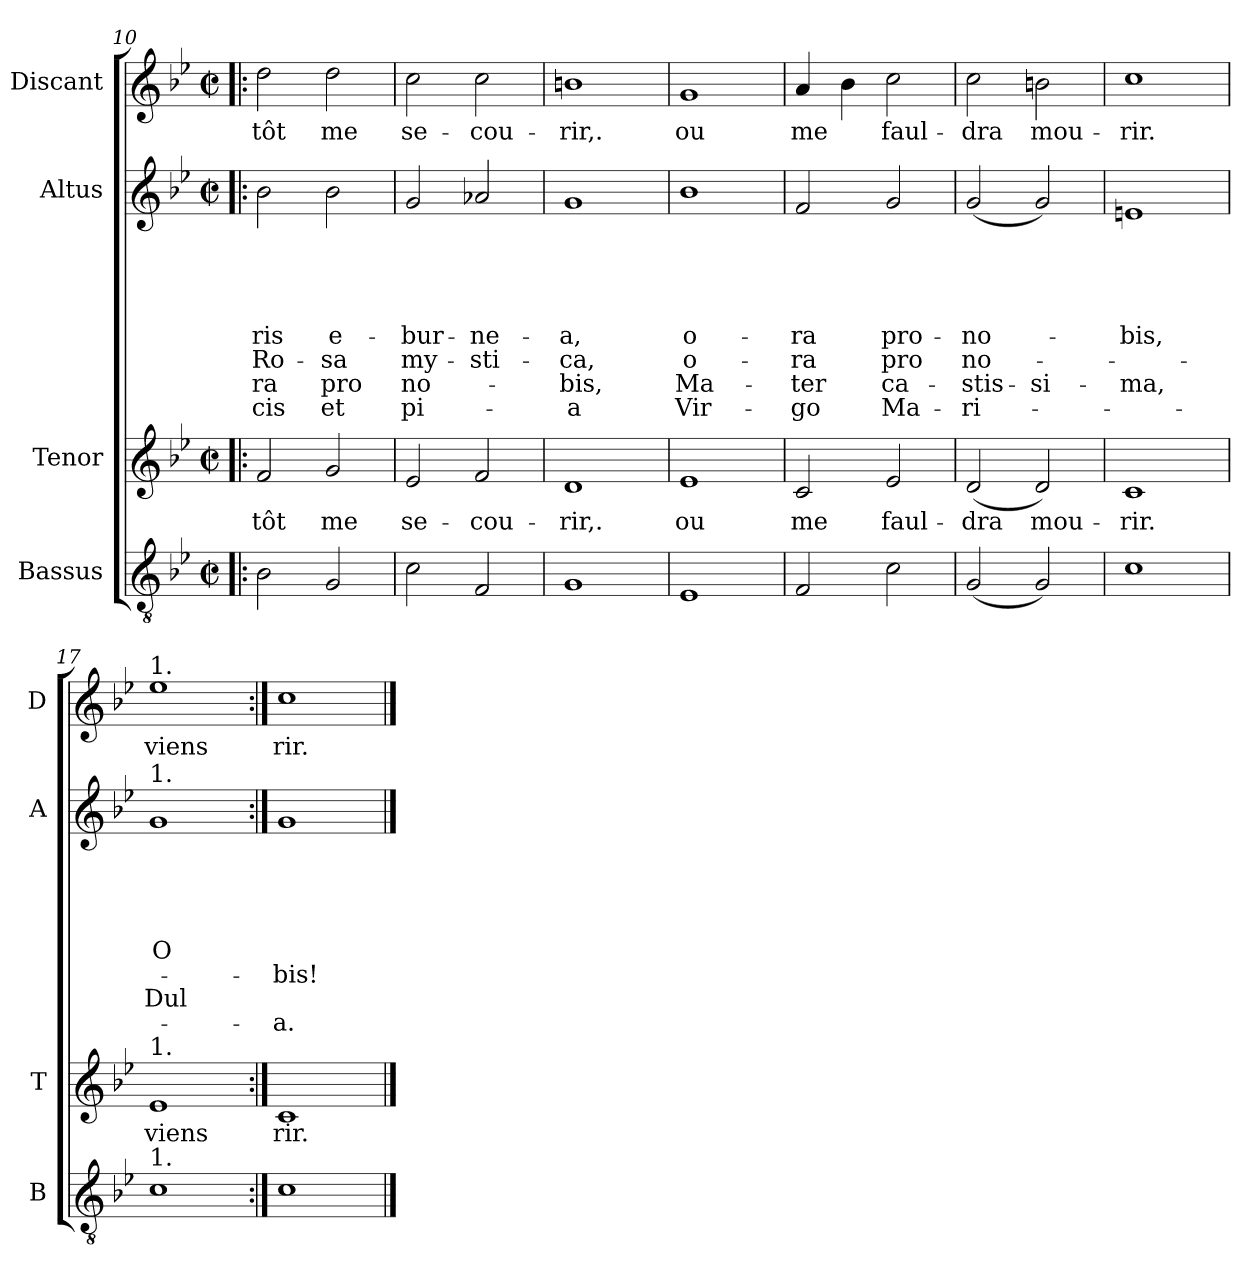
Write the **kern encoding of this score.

**kern	**kern	**text	**kern	**text	**text	**text	**text	**text	**text	**text	**text	**kern	**text
*part4	*part3	*part3	*part2	*part2	*part2	*part2	*part2	*part2	*part2	*part2	*part2	*part1	*part1
*staff4	*staff3	*staff3	*staff2	*staff2	*staff2	*staff2	*staff2	*staff2	*staff2	*staff2	*staff2	*staff1	*staff1
*I"Bassus	*I"Tenor	*	*I"Altus	*	*	*	*	*	*	*	*	*I"Discant	*
*I'B	*I'T	*	*I'A	*	*	*	*	*	*	*	*	*I'D	*
!!LO:LB:g=z
*clefGv2	*clefG2	*	*clefG2	*	*	*	*	*	*	*	*	*clefG2	*
*k[b-e-]	*k[b-e-]	*	*k[b-e-]	*	*	*	*	*	*	*	*	*k[b-e-]	*
*B-:	*B-:	*	*B-:	*	*	*	*	*	*	*	*	*B-:	*
*M2/2	*M2/2	*	*M2/2	*	*	*	*	*	*	*	*	*M2/2	*
*met(c|)	*met(c|)	*	*met(c|)	*	*	*	*	*	*	*	*	*met(c|)	*
=10!|:	=10!|:	=10!|:	=10!|:	=10!|:	=10!|:	=10!|:	=10!|:	=10!|:	=10!|:	=10!|:	=10!|:	=10!|:	=10!|:
!	!	!LO:LY:b	!	!	!	!	!	!LO:LY:b	!LO:LY:b	!LO:LY:b	!LO:LY:b	!	!LO:LY:b
2B-\	2f/	tôt	2b-\	.	.	.	.	-ris	Ro-	-ra	cis	2dd\	tôt
!	!	!LO:LY:b	!	!	!	!	!	!LO:LY:b	!LO:LY:b	!LO:LY:b	!LO:LY:b	!	!LO:LY:b
2G/	2g/	me	2b-\	.	.	.	.	e-	-sa	pro	et	2dd\	me
=11	=11	=11	=11	=11	=11	=11	=11	=11	=11	=11	=11	=11	=11
!	!	!LO:LY:b	!	!	!	!	!	!LO:LY:b	!LO:LY:b	!LO:LY:b	!LO:LY:b	!	!LO:LY:b
2c\	2e-/	se-	2g/	.	.	.	.	-bur-	my-	no-	pi-	2cc\	se-
!	!	!LO:LY:b	!	!	!	!	!	!LO:LY:b	!LO:LY:b	!	!	!	!LO:LY:b
2F/	2f/	-cou-	2a-X/	.	.	.	.	-ne-	-sti-	.	.	2cc\	-cou-
=12	=12	=12	=12	=12	=12	=12	=12	=12	=12	=12	=12	=12	=12
!	!	!LO:LY:b	!	!	!	!	!	!LO:LY:b	!LO:LY:b	!LO:LY:b	!LO:LY:b	!	!LO:LY:b
1G	1d	-rir,.	1g	.	.	.	.	-a,	-ca,	-bis,	-a	1bni	-rir,.
=13	=13	=13	=13	=13	=13	=13	=13	=13	=13	=13	=13	=13	=13
!	!	!LO:LY:b	!	!	!	!	!	!LO:LY:b	!LO:LY:b	!LO:LY:b	!LO:LY:b	!	!LO:LY:b
1E-	1e-	ou	1b-	.	.	.	.	o-	o-	Ma-	Vir-	1g	ou
=14	=14	=14	=14	=14	=14	=14	=14	=14	=14	=14	=14	=14	=14
!	!	!LO:LY:b	!	!	!	!	!	!LO:LY:b	!LO:LY:b	!LO:LY:b	!LO:LY:b	!	!LO:LY:b
2F/	2c/	me	2f/	.	.	.	.	-ra	-ra	-ter	-go	4a/	me
.	.	.	.	.	.	.	.	.	.	.	.	4b-\	.
!	!	!LO:LY:b	!	!	!	!	!	!LO:LY:b	!LO:LY:b	!LO:LY:b	!LO:LY:b	!	!LO:LY:b
2c\	2e-/	faul-	2g/	.	.	.	.	pro-	pro	ca-	Ma-	2cc\	faul-
=15	=15	=15	=15	=15	=15	=15	=15	=15	=15	=15	=15	=15	=15
!	!	!LO:LY:b	!	!	!	!	!	!LO:LY:b	!LO:LY:b	!LO:LY:b	!LO:LY:b	!	!LO:LY:b
(<2G/	(<2d/	-dra	(<2g/	.	.	.	.	-no-	no-	-stis-	-ri-	2cc\	-dra
!	!	!LO:LY:b	!	!	!	!	!	!	!	!LO:LY:b	!	!	!LO:LY:b
2G/)	2d/)	mou-	2g/)	.	.	.	.	.	.	-si-	.	2bn\	mou-
=16	=16	=16	=16	=16	=16	=16	=16	=16	=16	=16	=16	=16	=16
!	!	!LO:LY:b	!	!	!	!	!	!LO:LY:b	!	!LO:LY:b	!	!	!LO:LY:b
1c	1c	-rir.	1en	.	.	.	.	-bis,	.	-ma,	.	1cc	-rir.
=17	=17	=17	=17	=17	=17	=17	=17	=17	=17	=17	=17	=17	=17
!	!	!	!	!	!	!	!	!	!	!	!	!LO:TX:a:t=1.	!
!	!	!	!LO:TX:a:t=1.	!	!	!	!	!	!	!	!	!	!
!	!LO:TX:a:t=1.	!	!	!	!	!	!	!	!	!	!	!	!
!LO:TX:a:t=1.	!	!	!	!	!	!	!	!	!	!	!	!	!
!	!	!LO:LY:b	!	!	!	!	!	!LO:LY:b	!	!LO:LY:b	!	!	!LO:LY:b
1c	1e-	viens	1g	.	.	.	.	O	.	Dul	.	1ee-	viens
=18:|!	=18:|!	=18:|!	=18:|!	=18:|!	=18:|!	=18:|!	=18:|!	=18:|!	=18:|!	=18:|!	=18:|!	=18:|!	=18:|!
!	!	!LO:LY:b	!	!	!	!	!	!	!LO:LY:b	!	!LO:LY:b	!	!LO:LY:b
1c	1c	rir.	1g	.	.	.	.	.	-bis!	.	-a.	1cc	rir.
==	==	==	==	==	==	==	==	==	==	==	==	==	==
*-	*-	*-	*-	*-	*-	*-	*-	*-	*-	*-	*-	*-	*-
